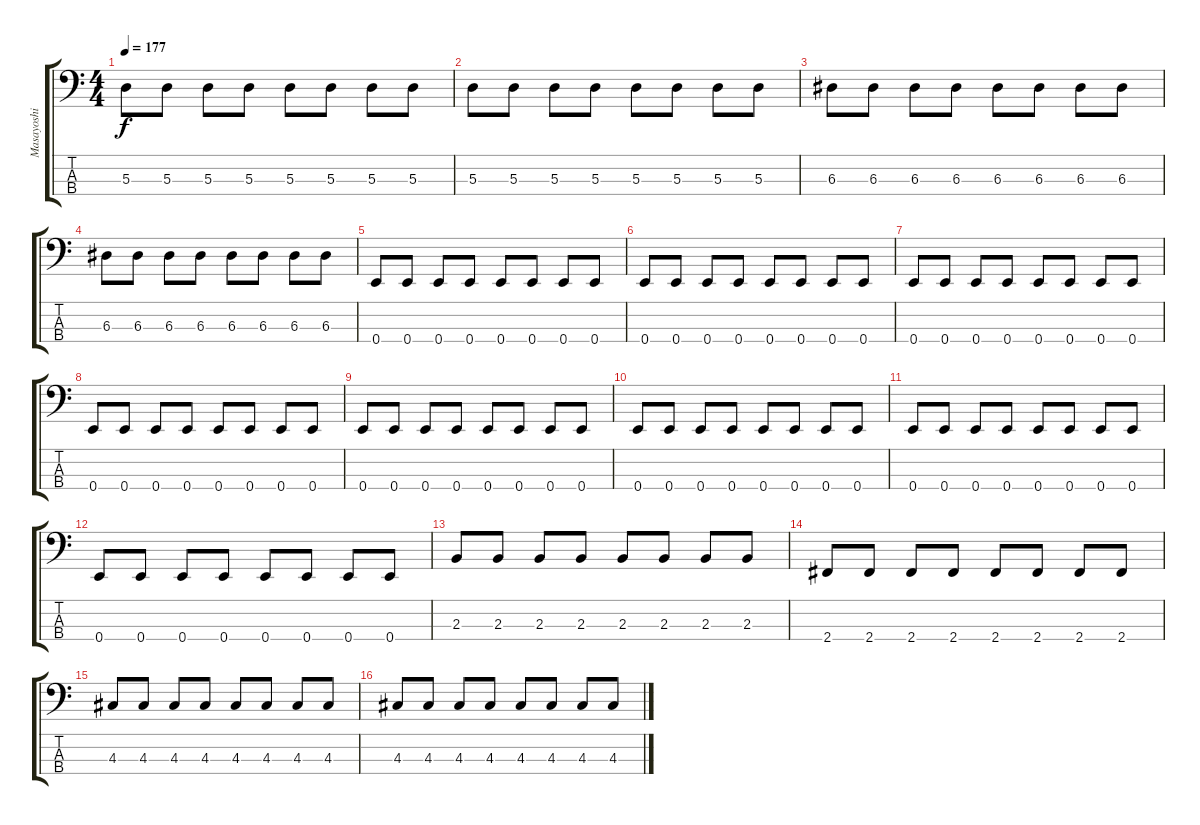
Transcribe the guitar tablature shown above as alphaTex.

\track ("Masayoshi Yamashita" "Masayoshi ") {instrument electricbasspick}
\staff {score tabs}
\tuning (G2 D2 A1 E1) {hide}
\ts (4 4)
\tempo 177
\clef f4
\ks c
5.3.8{dy f} 5.3.8 5.3.8 5.3.8 5.3.8 5.3.8 5.3.8 5.3.8 |
5.3.8 5.3.8 5.3.8 5.3.8 5.3.8 5.3.8 5.3.8 5.3.8 |
6.3.8 6.3.8 6.3.8 6.3.8 6.3.8 6.3.8 6.3.8 6.3.8 |
6.3.8 6.3.8 6.3.8 6.3.8 6.3.8 6.3.8 6.3.8 6.3.8 |
0.4.8 0.4.8 0.4.8 0.4.8 0.4.8 0.4.8 0.4.8 0.4.8 |
0.4.8 0.4.8 0.4.8 0.4.8 0.4.8 0.4.8 0.4.8 0.4.8 |
0.4.8 0.4.8 0.4.8 0.4.8 0.4.8 0.4.8 0.4.8 0.4.8 |
0.4.8 0.4.8 0.4.8 0.4.8 0.4.8 0.4.8 0.4.8 0.4.8 |
0.4.8 0.4.8 0.4.8 0.4.8 0.4.8 0.4.8 0.4.8 0.4.8 |
0.4.8 0.4.8 0.4.8 0.4.8 0.4.8 0.4.8 0.4.8 0.4.8 |
0.4.8 0.4.8 0.4.8 0.4.8 0.4.8 0.4.8 0.4.8 0.4.8 |
0.4.8 0.4.8 0.4.8 0.4.8 0.4.8 0.4.8 0.4.8 0.4.8 |
2.3.8 2.3.8 2.3.8 2.3.8 2.3.8 2.3.8 2.3.8 2.3.8 |
2.4.8 2.4.8 2.4.8 2.4.8 2.4.8 2.4.8 2.4.8 2.4.8 |
4.3.8 4.3.8 4.3.8 4.3.8 4.3.8 4.3.8 4.3.8 4.3.8 |
4.3.8 4.3.8 4.3.8 4.3.8 4.3.8 4.3.8 4.3.8 4.3.8
